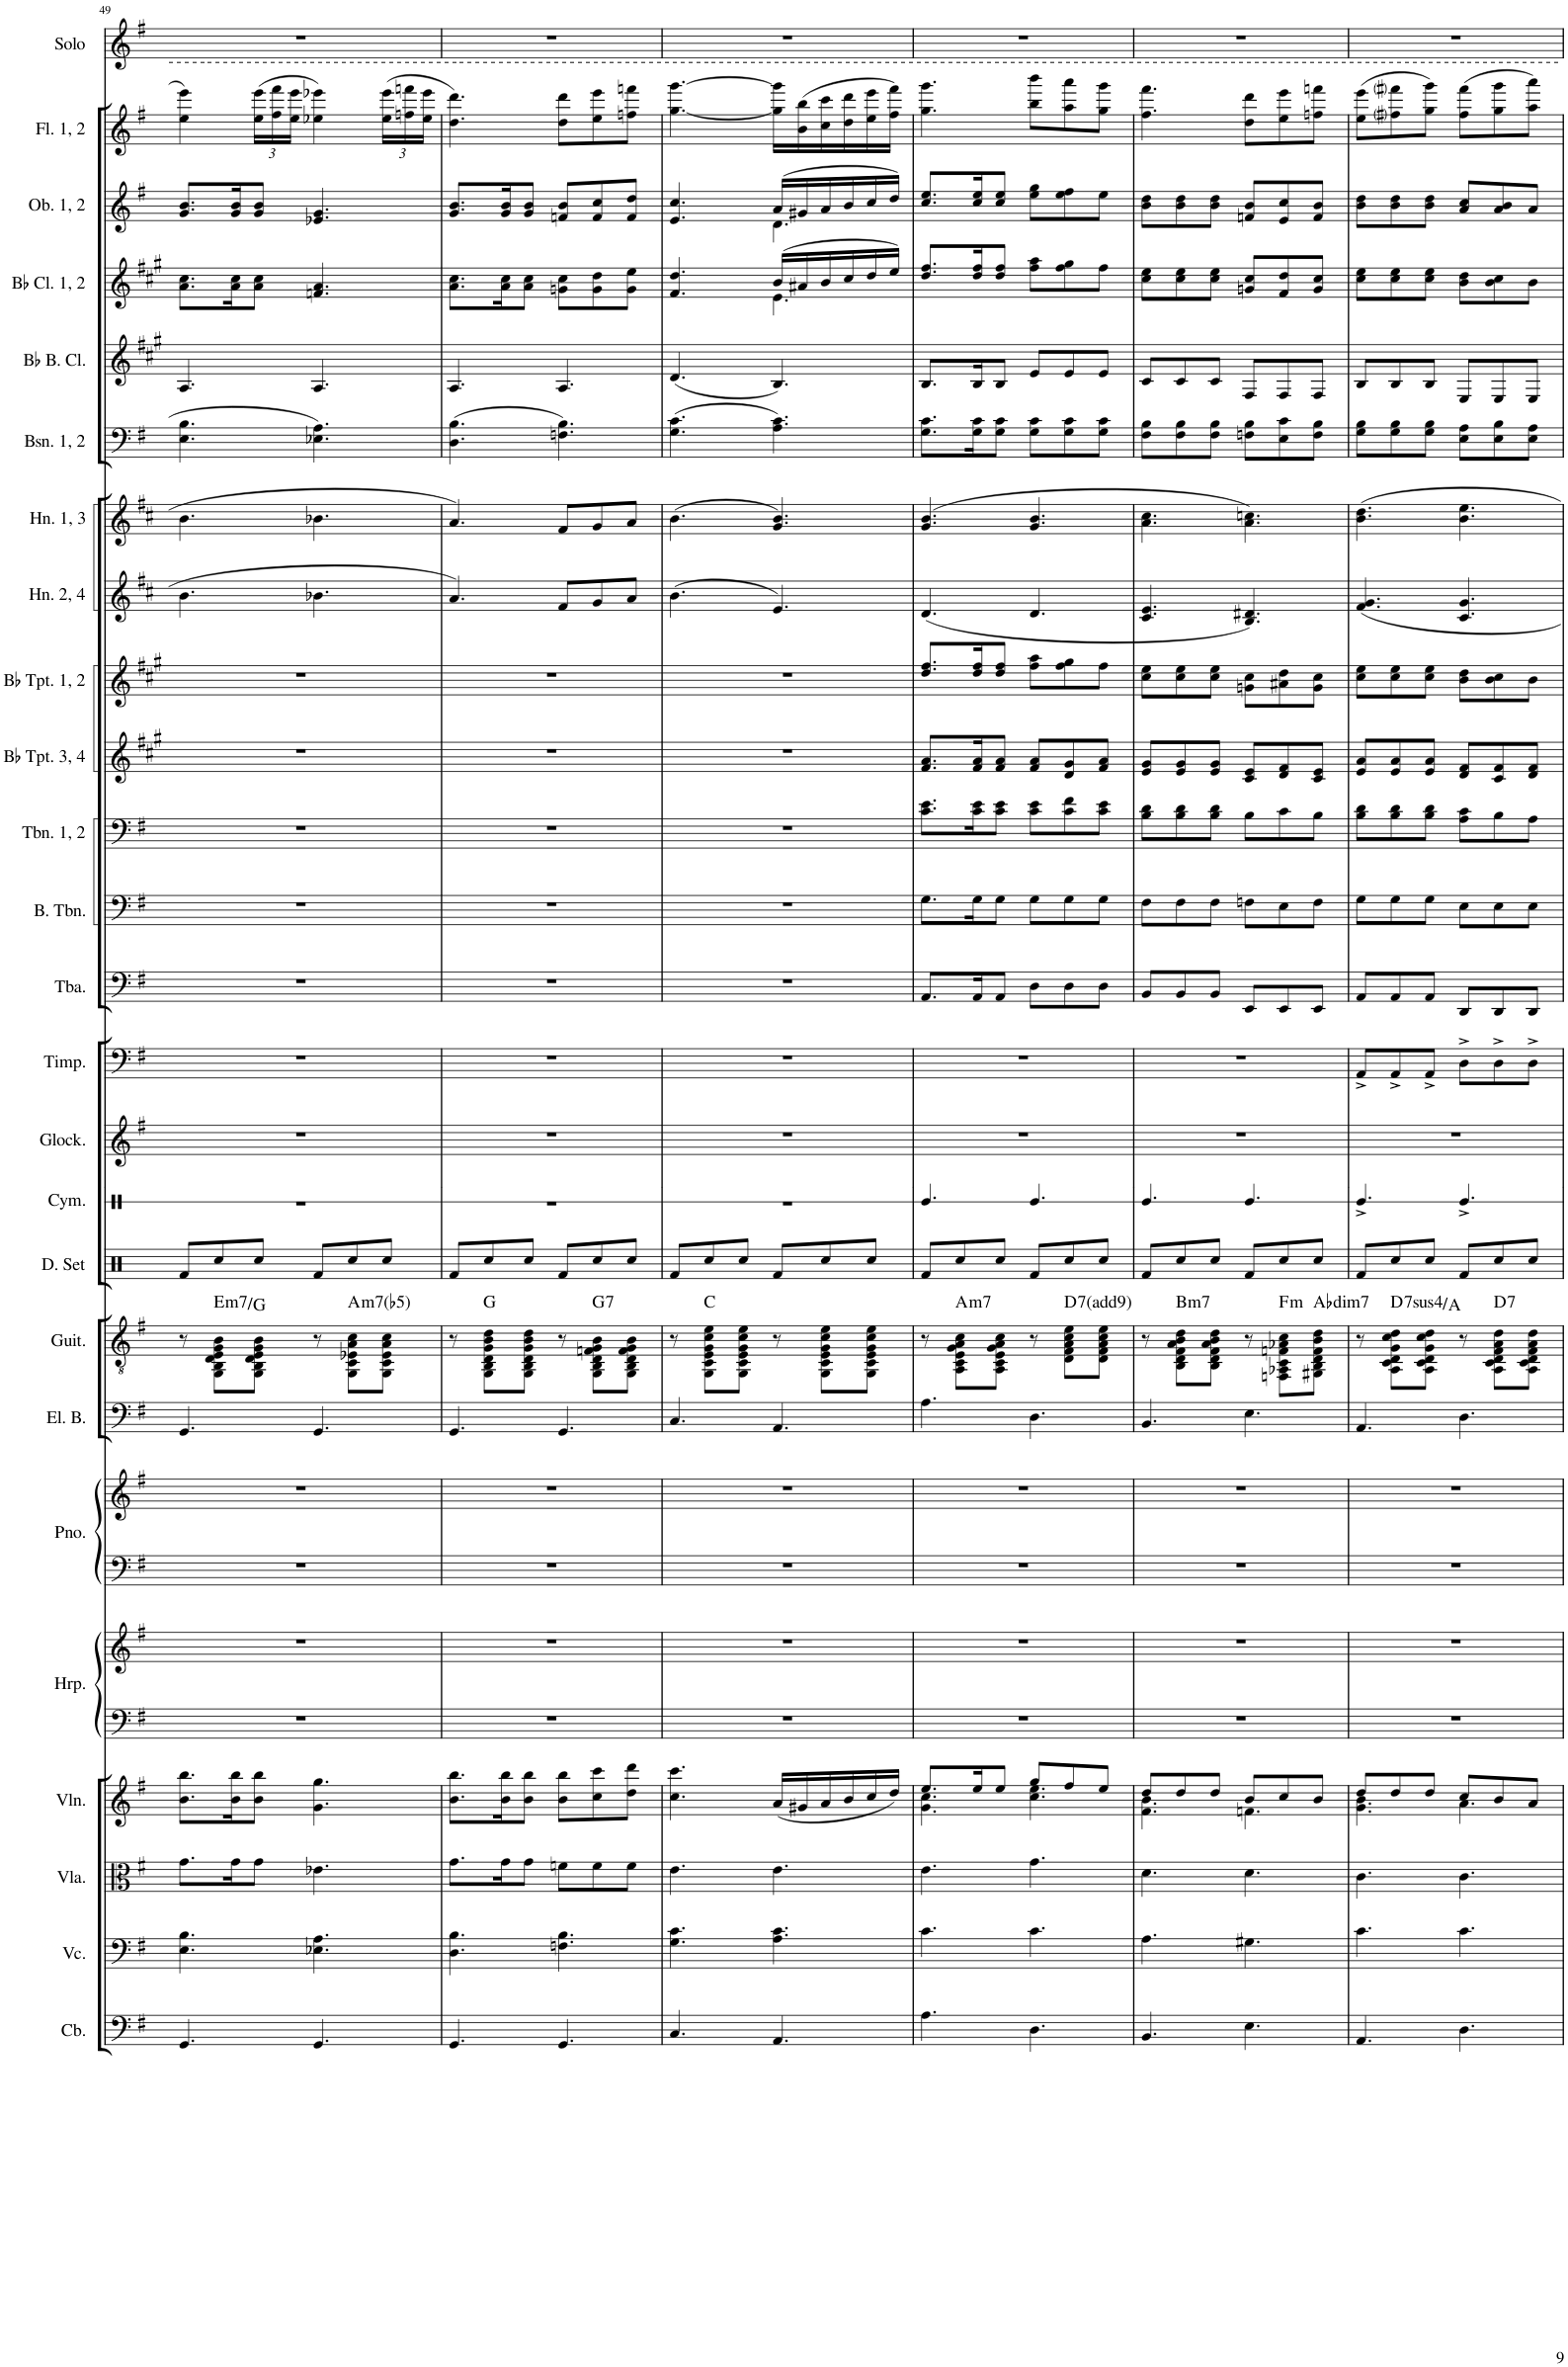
**kern	**kern	**kern	**kern	**kern	**kern	**kern	**kern	**kern	**kern	**harte	**kern	**kern	**kern	**kern	**kern	**kern	**kern	**kern	**kern	**kern	**kern	**kern	**kern	**kern	**kern	**kern	**kern
*part25	*part24	*part23	*part22	*part21	*part21	*part20	*part20	*part19	*part18	*part18	*part17	*part16	*part15	*part14	*part13	*part12	*part11	*part10	*part9	*part8	*part7	*part6	*part5	*part4	*part3	*part2	*part1
*staff27	*staff26	*staff25	*staff24	*staff23	*staff22	*staff21	*staff20	*staff19	*staff18	*	*staff17	*staff16	*staff15	*staff14	*staff13	*staff12	*staff11	*staff10	*staff9	*staff8	*staff7	*staff6	*staff5	*staff4	*staff3	*staff2	*staff1
*I"Contrabass	*I"Violoncello	*I"Viola	*I"Violin	*I"Harp	*	*I"Piano	*	*I"Electric Bass	*I"Acoustic Guitar	*	*I"Drumset	*I"Cymbal	*I"Xylophone	*I"Timpani	*I"Tuba	*I"Bass Trombone	*I"Trombone 1 &amp; 2	*I"Bb Trumpet 3 &amp; 4	*I"Bb Trumpet 1 &amp; 2	*I"Horn 2 &amp; 4	*I"Horn 1 &amp; 3	*I"Bassoon 1 &amp; 2	*I"Bb Bass Clarinet	*I"Bb Clarinet 1 &amp; 2	*I"Oboe 1 &amp; 2	*I"Flute 1 &amp; 2	*I"Solo Flute
*I'Cb.	*I'Vc.	*I'Vla.	*I'Vln.	*I'Hrp.	*	*I'Pno.	*	*I'El. B.	*I'Guit.	*	*I'D. Set	*I'Cym.	*I'Xyl.	*I'Timp.	*I'Tba.	*I'B. Tbn.	*I'Tbn. 1, 2	*I'Bb Tpt. 3, 4	*I'Bb Tpt. 1, 2	*I'Hn. 2, 4	*I'Hn. 1, 3	*I'Bsn. 1, 2	*I'Bb B. Cl.	*I'Bb Cl. 1, 2	*I'Ob. 1, 2	*I'Fl. 1, 2	*I'Solo
!!LO:PB:g=z
*clefF4	*clefF4	*clefC3	*clefG2	*clefF4	*clefG2	*clefF4	*clefG2	*clefF4	*clefGv2	*	*clefX	*clefX	*clefG2	*clefF4	*clefF4	*clefF4	*clefF4	*clefG2	*clefG2	*clefG2	*clefG2	*clefF4	*clefG2	*clefG2	*clefG2	*clefG2	*clefG2
*Trd7c12	*	*	*	*	*	*	*	*Trd7c12	*	*	*	*	*Trd-14c-24	*	*	*	*	*Trd1c2	*Trd1c2	*Trd4c7	*Trd4c7	*	*Trd8c14	*Trd1c2	*	*	*
*k[f#]	*k[f#]	*k[f#]	*k[f#]	*k[f#]	*k[f#]	*k[f#]	*k[f#]	*k[f#]	*k[f#]	*	*k[]	*k[]	*k[f#]	*k[f#]	*k[f#]	*k[f#]	*k[f#]	*k[f#c#g#]	*k[f#c#g#]	*k[f#c#]	*k[f#c#]	*k[f#]	*k[f#c#g#]	*k[f#c#g#]	*k[f#]	*k[f#]	*k[f#]
*M6/8	*M6/8	*M6/8	*M6/8	*M6/8	*M6/8	*M6/8	*M6/8	*M6/8	*M6/8	*	*M6/8	*M6/8	*M6/8	*M6/8	*M6/8	*M6/8	*M6/8	*M6/8	*M6/8	*M6/8	*M6/8	*M6/8	*M6/8	*M6/8	*M6/8	*M6/8	*M6/8
=49	=49	=49	=49	=49	=49	=49	=49	=49	=49	=49	=49	=49	=49	=49	=49	=49	=49	=49	=49	=49	=49	=49	=49	=49	=49	=49	=49
4.GG/	4.E\ 4.B\	8.g\L	8.b\ 8.bb\L	2.r	2.r	2.r	2.r	4.GG/	8r	.	8Rf/L	2.r	2.r	2.r	2.r	2.r	2.r	2.r	2.r	4.b\	4.b\	4.E\ 4.B\	4.A/	8.a\ 8.cc#\L	8.g/ 8.b/L	4ee\ 4eee\	2.r
!	!	!	!	!	!	!	!	!	!	!LO:H:kt=m7	!	!	!	!	!	!	!	!	!	!	!	!	!	!	!	!	!
.	.	.	.	.	.	.	.	.	8GG\ 8BB\ 8D\ 8E\ 8G\ 8B\L	E:min7/b3	8Rcc/	.	.	.	.	.	.	.	.	.	.	.	.	.	.	.	.
.	.	16g\K	16b\ 16bb\K	.	.	.	.	.	.	.	.	.	.	.	.	.	.	.	.	.	.	.	.	16a\ 16cc#\K	16g/ 16b/K	.	.
*	*	*	*	*	*	*	*	*	*	*	*	*	*	*	*	*	*	*	*	*	*	*	*	*	*	*Xbrackettup	*
.	.	8g\J	8b\ 8bb\J	.	.	.	.	.	8GG\ 8BB\ 8D\ 8E\ 8G\ 8B\J	.	8Rcc/J	.	.	.	.	.	.	.	.	.	.	.	.	8a\ 8cc#\J	8g/ 8b/J	(>24ee\ 24eee\LL	.
.	.	.	.	.	.	.	.	.	.	.	.	.	.	.	.	.	.	.	.	.	.	.	.	.	.	24ff#\ 24fff#\	.
.	.	.	.	.	.	.	.	.	.	.	.	.	.	.	.	.	.	.	.	.	.	.	.	.	.	24ee\ 24eee\JJ	.
4.GG/	4.E-X\ 4.A\	4.e-X\	4.g\ 4.gg\	.	.	.	.	4.GG/	8r	.	8Rf/L	.	.	.	.	.	.	.	.	4.b-X\	4.b-X\	4.E-X\ 4.A\	4.A/	4.fn/ 4.a/	4.e-X/ 4.g/	4ee-X\ 4eee-X\)	.
!	!	!	!	!	!	!	!	!	!	!LO:H:kt=m7(b5)	!	!	!	!	!	!	!	!	!	!	!	!	!	!	!	!	!
.	.	.	.	.	.	.	.	.	8GG\ 8C\ 8E-X\ 8A\ 8c\L	A:hdim7	8Rcc/	.	.	.	.	.	.	.	.	.	.	.	.	.	.	.	.
.	.	.	.	.	.	.	.	.	8GG\ 8C\ 8E-\ 8A\ 8c\J	.	8Rcc/J	.	.	.	.	.	.	.	.	.	.	.	.	.	.	(>24ee-\ 24eee-\LL	.
.	.	.	.	.	.	.	.	.	.	.	.	.	.	.	.	.	.	.	.	.	.	.	.	.	.	24ffn\ 24fffn\	.
.	.	.	.	.	.	.	.	.	.	.	.	.	.	.	.	.	.	.	.	.	.	.	.	.	.	24ee-\ 24eee-\JJ	.
=50	=50	=50	=50	=50	=50	=50	=50	=50	=50	=50	=50	=50	=50	=50	=50	=50	=50	=50	=50	=50	=50	=50	=50	=50	=50	=50	=50
4.GG/	4.D\ 4.B\	8.g\L	8.b\ 8.bb\L	2.r	2.r	2.r	2.r	4.GG/	8r	.	8Rf/L	2.r	2.r	2.r	2.r	2.r	2.r	2.r	2.r	4.a/	4.a/	(>4.D\ 4.B\	4.A/	8.a\ 8.cc#\L	8.g/ 8.b/L	4.dd\ 4.ddd\)	2.r
.	.	.	.	.	.	.	.	.	8GG\ 8BB\ 8D\ 8G\ 8B\ 8d\L	G:maj	8Rcc/	.	.	.	.	.	.	.	.	.	.	.	.	.	.	.	.
.	.	16g\K	16b\ 16bb\K	.	.	.	.	.	.	.	.	.	.	.	.	.	.	.	.	.	.	.	.	16a\ 16cc#\K	16g/ 16b/K	.	.
.	.	8g\J	8b\ 8bb\J	.	.	.	.	.	8GG\ 8BB\ 8D\ 8G\ 8B\ 8d\J	.	8Rcc/J	.	.	.	.	.	.	.	.	.	.	.	.	8a\ 8cc#\J	8g/ 8b/J	.	.
4.GG/	4.Fn\ 4.B\	8fn\L	8b\ 8bb\L	.	.	.	.	4.GG/	8r	.	8Rf/L	.	.	.	.	.	.	.	.	8f#/L	8f#/L	4.Fn\ 4.B\)	4.A/	8gn\ 8cc#\L	8fn/ 8b/L	8dd\ 8ddd\L	.
!	!	!	!	!	!	!	!	!	!	!LO:H:kt=7	!	!	!	!	!	!	!	!	!	!	!	!	!	!	!	!	!
.	.	8f\	8cc\ 8ccc\	.	.	.	.	.	8GG\ 8BB\ 8D\ 8Fn\ 8G\ 8B\L	G:7	8Rcc/	.	.	.	.	.	.	.	.	8g/	8g/	.	.	8g\ 8dd\	8f/ 8cc/	8ee\ 8eee\	.
.	.	8f\J	8dd\ 8ddd\J	.	.	.	.	.	8GG\ 8BB\ 8D\ 8F\ 8G\ 8B\J	.	8Rcc/J	.	.	.	.	.	.	.	.	8a/J	8a/J	.	.	8g\ 8ee\J	8f/ 8dd/J	8ffn\ 8fffn\J	.
=51	=51	=51	=51	=51	=51	=51	=51	=51	=51	=51	=51	=51	=51	=51	=51	=51	=51	=51	=51	=51	=51	=51	=51	=51	=51	=51	=51
*	*	*	*	*	*	*	*	*	*	*	*	*	*	*	*	*	*	*	*	*	*	*	*	*^	*^	*	*
4.C/	4.G\ 4.c\	4.e\	4.cc\ 4.ccc\	2.r	2.r	2.r	2.r	4.C/	8r	.	8Rf/L	2.r	2.r	2.r	2.r	2.r	2.r	2.r	2.r	(>4.b\	(>4.b\	(>4.G\ 4.c\	(<4.d/	4.f#/ 4.dd/	4.ryy	4.e/ 4.cc/	4.ryy	[4.gg\ [4.ggg\	2.r
.	.	.	.	.	.	.	.	.	8GG\ 8C\ 8E\ 8G\ 8c\ 8e\L	C:maj	8Rcc/	.	.	.	.	.	.	.	.	.	.	.	.	.	.	.	.	.	.
.	.	.	.	.	.	.	.	.	8GG\ 8C\ 8E\ 8G\ 8c\ 8e\J	.	8Rcc/J	.	.	.	.	.	.	.	.	.	.	.	.	.	.	.	.	.	.
4.AA/	4.A\ 4.c\	4.e\	(<16a/LL	.	.	.	.	4.AA/	8r	.	8Rf/L	.	.	.	.	.	.	.	.	4.e/)	4.g/ 4.b/)	4.A\ 4.c\)	4.B/)	(>16b/LL	4.e\	(>16a/LL	4.d\	16gg\] 16ggg\]LL	.
.	.	.	16g#X/	.	.	.	.	.	.	.	.	.	.	.	.	.	.	.	.	.	.	.	.	16a#X/	.	16g#X/	.	(>16b\ 16bb\	.
.	.	.	16a/	.	.	.	.	.	8GG\ 8C\ 8E\ 8G\ 8c\ 8e\L	.	8Rcc/	.	.	.	.	.	.	.	.	.	.	.	.	16b/	.	16a/	.	16cc\ 16ccc\	.
.	.	.	16b/	.	.	.	.	.	.	.	.	.	.	.	.	.	.	.	.	.	.	.	.	16cc#/	.	16b/	.	16dd\ 16ddd\	.
.	.	.	16cc/	.	.	.	.	.	8GG\ 8C\ 8E\ 8G\ 8c\ 8e\J	.	8Rcc/J	.	.	.	.	.	.	.	.	.	.	.	.	16dd/	.	16cc/	.	16ee\ 16eee\	.
.	.	.	16dd/JJ)	.	.	.	.	.	.	.	.	.	.	.	.	.	.	.	.	.	.	.	.	16ee/JJ)	.	16dd/JJ)	.	16ff#\ 16fff#\JJ)	.
*	*	*	*	*	*	*	*	*	*	*	*	*	*	*	*	*	*	*	*	*	*	*	*	*v	*v	*	*	*	*
*	*	*	*	*	*	*	*	*	*	*	*	*	*	*	*	*	*	*	*	*	*	*	*	*	*v	*v	*	*
=52	=52	=52	=52	=52	=52	=52	=52	=52	=52	=52	=52	=52	=52	=52	=52	=52	=52	=52	=52	=52	=52	=52	=52	=52	=52	=52	=52
*	*	*	*^	*	*	*	*	*	*	*	*	*	*	*	*	*	*	*	*	*	*	*	*	*	*	*	*
4.A\	4.c\	4.e\	8.ee/L	4.g\ 4.cc\	2.r	2.r	2.r	2.r	4.A\	8r	.	8Rf/L	4.Re/	2.r	2.r	8.AA/L	8.G\L	8.c\ 8.e\L	8.f#/ 8.a/L	8.dd/ 8.ff#/L	(<4.d/	(4.g/ 4.b/	8.G\ 8.c\L	8.B/L	8.dd/ 8.ff#/L	8.cc/ 8.ee/L	4.gg\ 4.ggg\	2.r
!	!	!	!	!	!	!	!	!	!	!	!LO:H:kt=m7	!	!	!	!	!	!	!	!	!	!	!	!	!	!	!	!	!
.	.	.	.	.	.	.	.	.	.	8AA\ 8C\ 8E\ 8G\ 8A\ 8c\L	A:min7	8Rcc/	.	.	.	.	.	.	.	.	.	.	.	.	.	.	.	.
.	.	.	16ee/K	.	.	.	.	.	.	.	.	.	.	.	.	16AA/K	16G\K	16c\ 16e\K	16f#/ 16a/K	16dd/ 16ff#/K	.	.	16G\ 16c\K	16B/K	16dd/ 16ff#/K	16cc/ 16ee/K	.	.
.	.	.	8ee/J	.	.	.	.	.	.	8AA\ 8C\ 8E\ 8G\ 8A\ 8c\J	.	8Rcc/J	.	.	.	8AA/J	8G\J	8c\ 8e\J	8f#/ 8a/J	8dd/ 8ff#/J	.	.	8G\ 8c\J	8B/J	8dd/ 8ff#/J	8cc/ 8ee/J	.	.
4.D\	4.c\	4.g\	8gg/L	4.cc\ 4.ee\	.	.	.	.	4.D\	8r	.	8Rf/L	4.Re/	.	.	8D\L	8G\L	8c\ 8e\L	8f#/ 8a/L	8ff#\ 8aa\L	4.d/	4.g/ 4.b/	8G\ 8c\L	8e/L	8ff#\ 8aa\L	8ee\ 8gg\L	8bb\ 8bbb\L	.
!	!	!	!	!	!	!	!	!	!	!	!LO:H:kt=7	!	!	!	!	!	!	!	!	!	!	!	!	!	!	!	!	!
.	.	.	8ff#/	.	.	.	.	.	.	8D\ 8F#\ 8A\ 8c\ 8e\L	D:7(9)	8Rcc/	.	.	.	8D\	8G\	8c\ 8f#\	8d/ 8g#/	8ff#\ 8gg#\	.	.	8G\ 8c\	8e/	8ff#\ 8gg#\	8ee\ 8ff#\	8aa\ 8aaa\	.
.	.	.	8ee/J	.	.	.	.	.	.	8D\ 8F#\ 8A\ 8c\ 8e\J	.	8Rcc/J	.	.	.	8D\J	8G\J	8c\ 8e\J	8f#/ 8a/J	8ff#\J	.	.	8G\ 8c\J	8e/J	8ff#\J	8ee\J	8gg\ 8ggg\J	.
=53	=53	=53	=53	=53	=53	=53	=53	=53	=53	=53	=53	=53	=53	=53	=53	=53	=53	=53	=53	=53	=53	=53	=53	=53	=53	=53	=53	=53
4.BB/	4.A\	4.d\	8dd/L	4.f#\ 4.b\	2.r	2.r	2.r	2.r	4.BB/	8r	.	8Rf/L	4.Re/	2.r	2.r	8BB/L	8F#\L	8B\ 8d\L	8e/ 8g#/L	8cc#\ 8ee\L	4.c#/ 4.e/	4.a\ 4.cc#\	8F#\ 8B\L	8c#/L	8cc#\ 8ee\L	8b\ 8dd\L	4.ff#\ 4.fff#\	2.r
!	!	!	!	!	!	!	!	!	!	!	!LO:H:kt=m7	!	!	!	!	!	!	!	!	!	!	!	!	!	!	!	!	!
.	.	.	8dd/	.	.	.	.	.	.	8BB\ 8D\ 8F#\ 8A\ 8B\ 8d\L	B:min7	8Rcc/	.	.	.	8BB/	8F#\	8B\ 8d\	8e/ 8g#/	8cc#\ 8ee\	.	.	8F#\ 8B\	8c#/	8cc#\ 8ee\	8b\ 8dd\	.	.
.	.	.	8dd/J	.	.	.	.	.	.	8BB\ 8D\ 8F#\ 8A\ 8B\ 8d\J	.	8Rcc/J	.	.	.	8BB/J	8F#\J	8B\ 8d\J	8e/ 8g#/J	8cc#\ 8ee\J	.	.	8F#\ 8B\J	8c#/J	8cc#\ 8ee\J	8b\ 8dd\J	.	.
4.E\	4.G#X\	4.d\	8b/L	4.fn\	.	.	.	.	4.E\	8r	.	8Rf/L	4.Re/	.	.	8EE/L	8Fn\L	8B\L	8c#/ 8e/L	8gn\ 8cc#\L	4.B/ 4.d#X/)	4.a\ 4.ccn\)	8Fn\ 8B\L	8F#/L	8gn/ 8cc#/L	8fn/ 8b/L	8dd\ 8ddd\L	.
!	!	!	!	!	!	!	!	!	!	!	!LO:H:kt=m	!	!	!	!	!	!	!	!	!	!	!	!	!	!	!	!	!
.	.	.	8cc/	.	.	.	.	.	.	8FFn\ 8AA-X\ 8C\ 8Fn\ 8A-X\ 8c\L	F:min	8Rcc/	.	.	.	8EE/	8E\	8c\	8d/ 8f#/	8a#X\ 8dd\	.	.	8E\ 8c\	8F#/	8f#/ 8dd/	8e/ 8cc/	8ee\ 8eee\	.
!	!	!	!	!	!	!	!	!	!	!	!LO:H:kt=dim7	!	!	!	!	!	!	!	!	!	!	!	!	!	!	!	!	!
.	.	.	8b/J	.	.	.	.	.	.	8GG#X\ 8BB\ 8D\ 8F\ 8B\ 8d\J	Ab:dim7	8Rcc/J	.	.	.	8EE/J	8F\J	8B\J	8c#/ 8e/J	8g\ 8cc#\J	.	.	8F\ 8B\J	8F#/J	8g/ 8cc#/J	8f/ 8b/J	8ffn\ 8fffn\J	.
=54	=54	=54	=54	=54	=54	=54	=54	=54	=54	=54	=54	=54	=54	=54	=54	=54	=54	=54	=54	=54	=54	=54	=54	=54	=54	=54	=54	=54
4.AA/	4.c\	4.c\	8dd/L	4.g\ 4.b\	2.r	2.r	2.r	2.r	4.AA/	8r	.	8Rf/L	4.Re^/	2.r	8AA^/L	8AA/L	8G\L	8B\ 8d\L	8e/ 8a/L	8cc#\ 8ee\L	4.f#/ 4.g/	4.b\ 4.dd\	8G\ 8B\L	8B/L	8cc#\ 8ee\L	8b\ 8dd\L	(>8ee\ 8eee\L	2.r
!	!	!	!	!	!	!	!	!	!	!	!LO:H:kt=74	!	!	!	!	!	!	!	!	!	!	!	!	!	!	!	!	!
.	.	.	8dd/	.	.	.	.	.	.	8AA\ 8C\ 8D\ 8G\ 8c\ 8d\L	D:sus4(7)/5	8Rcc/	.	.	8AA^/	8AA/	8G\	8B\ 8d\	8e/ 8a/	8cc#\ 8ee\	.	.	8G\ 8B\	8B/	8cc#\ 8ee\	8b\ 8dd\	8ff#i\ 8fff#i\	.
.	.	.	8dd/J	.	.	.	.	.	.	8AA\ 8C\ 8D\ 8G\ 8c\ 8d\J	.	8Rcc/J	.	.	8AA^/J	8AA/J	8G\J	8B\ 8d\J	8e/ 8a/J	8cc#\ 8ee\J	.	.	8G\ 8B\J	8B/J	8cc#\ 8ee\J	8b\ 8dd\J	8gg\ 8ggg\J)	.
4.D\	4.c\	4.c\	8cc/L	4.a\	.	.	.	.	4.D\	8r	.	8Rf/L	4.Re^/	.	8D^\L	8DD/L	8E\L	8A\ 8c\L	8d/ 8f#/L	8b\ 8dd\L	4.c#/ 4.g/	4.b\ 4.ee\	8E\ 8A\L	8E/L	8b\ 8dd\L	8a/ 8cc/L	(>8ff#\ 8fff#\L	.
!	!	!	!	!	!	!	!	!	!	!	!LO:H:kt=7	!	!	!	!	!	!	!	!	!	!	!	!	!	!	!	!	!
.	.	.	8b/	.	.	.	.	.	.	8AA\ 8C\ 8D\ 8F#\ 8A\ 8d\L	D:7	8Rcc/	.	.	8D^\	8DD/	8E\	8B\	8c#/ 8f#/	8b\ 8cc#\	.	.	8E\ 8B\	8E/	8b\ 8cc#\	8a/ 8b/	8gg\ 8ggg\	.
.	.	.	8a/J	.	.	.	.	.	.	8AA\ 8C\ 8D\ 8F#\ 8A\ 8d\J	.	8Rcc/J	.	.	8D^\J	8DD/J	8E\J	8A\J	8d/ 8f#/J	8b\J	.	.	8E\ 8A\J	8E/J	8b\J	8a/J	8aa\ 8aaa\J)	.
*	*	*	*v	*v	*	*	*	*	*	*	*	*	*	*	*	*	*	*	*	*	*	*	*	*	*	*	*	*
=	=	=	=	=	=	=	=	=	=	=	=	=	=	=	=	=	=	=	=	=	=	=	=	=	=	=	=
*-	*-	*-	*-	*-	*-	*-	*-	*-	*-	*-	*-	*-	*-	*-	*-	*-	*-	*-	*-	*-	*-	*-	*-	*-	*-	*-	*-
